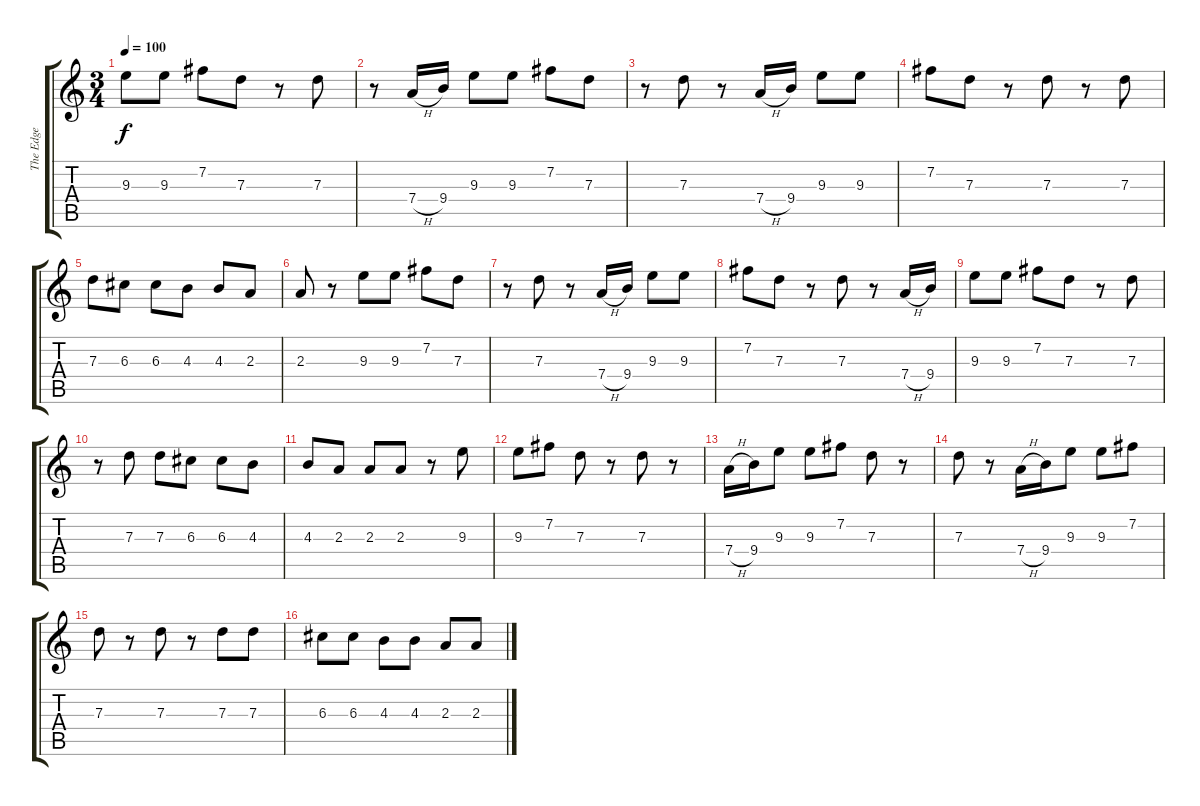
\track ("The Edge" "The Edge") {instrument overdrivenguitar}
\staff {score tabs}
\tuning (E4 B3 G3 D3 A2 E2) {hide}
\ts (3 4)
\tempo 100
\clef g2
\ks c
9.3.8{dy f instrument overdrivenguitar} 9.3.8 7.2.8 7.3.8 r.8 7.3.8 |
r.8 7.4{h}.16 9.4.16 9.3.8 9.3.8 7.2.8 7.3.8 |
r.8 7.3.8 r.8 7.4{h}.16 9.4.16 9.3.8 9.3.8 |
7.2.8 7.3.8 r.8 7.3.8 r.8 7.3.8 |
7.3.8 6.3.8 6.3.8 4.3.8 4.3.8 2.3.8 |
2.3.8 r.8 9.3.8 9.3.8 7.2.8 7.3.8 |
r.8 7.3.8 r.8 7.4{h}.16 9.4.16 9.3.8 9.3.8 |
7.2.8 7.3.8 r.8 7.3.8 r.8 7.4{h}.16 9.4.16 |
9.3.8 9.3.8 7.2.8 7.3.8 r.8 7.3.8 |
r.8 7.3.8 7.3.8 6.3.8 6.3.8 4.3.8 |
4.3.8 2.3.8 2.3.8 2.3.8 r.8 9.3.8 |
9.3.8 7.2.8 7.3.8 r.8 7.3.8 r.8 |
7.4{h}.16 9.4.16 9.3.8 9.3.8 7.2.8 7.3.8 r.8 |
7.3.8 r.8 7.4{h}.16 9.4.16 9.3.8 9.3.8 7.2.8 |
7.3.8 r.8 7.3.8 r.8 7.3.8 7.3.8 |
6.3.8 6.3.8 4.3.8 4.3.8 2.3.8 2.3.8
